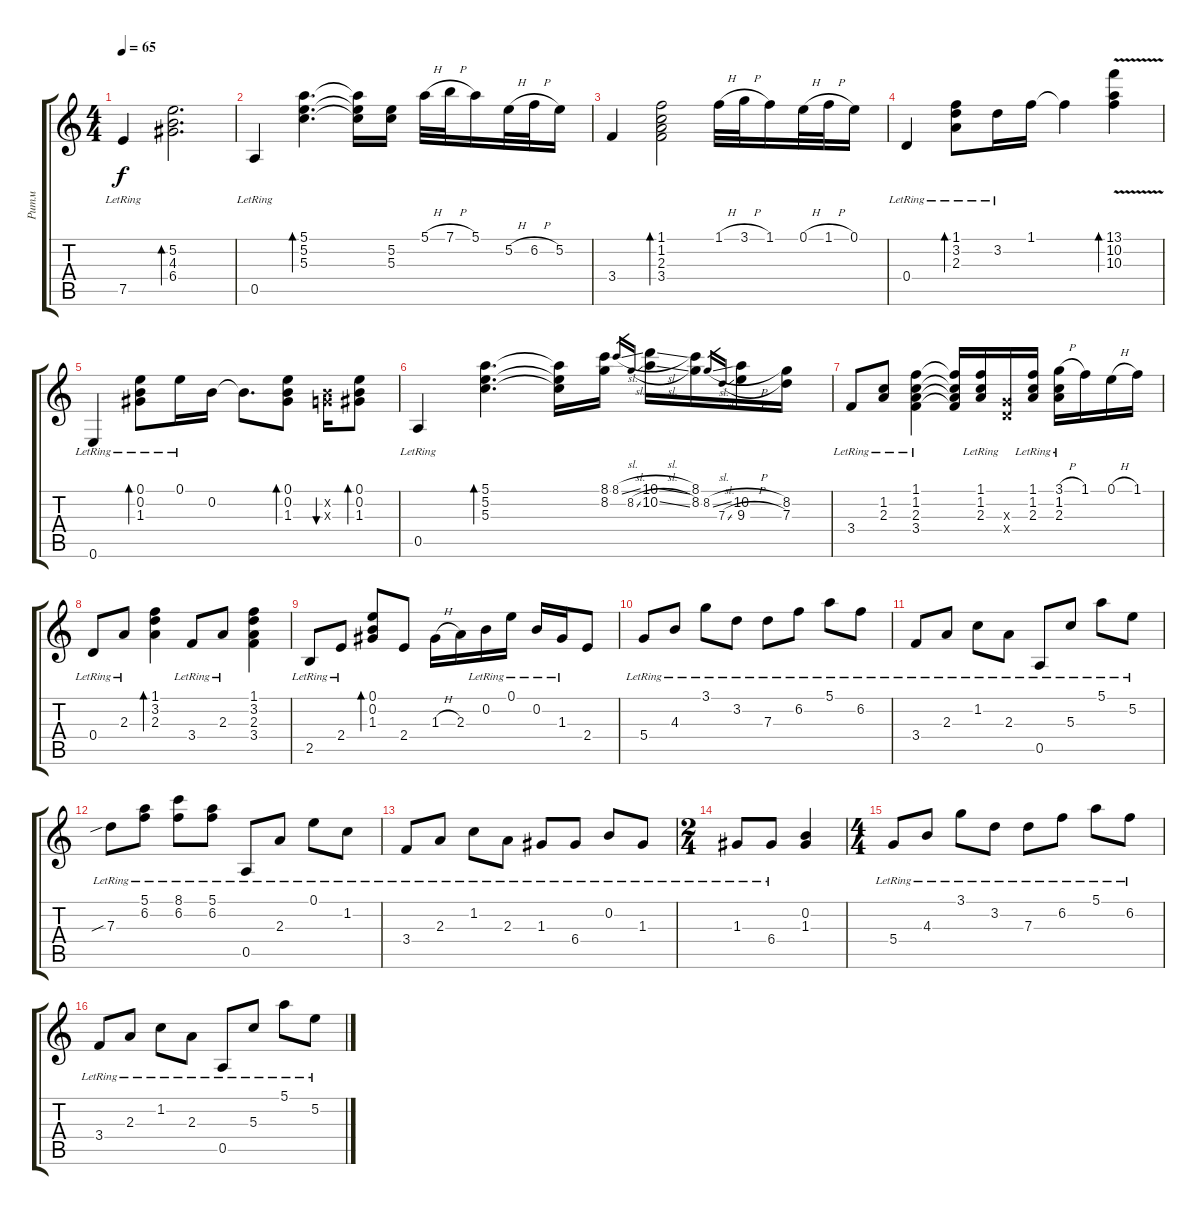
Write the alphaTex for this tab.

\track ("Ритм" "Ритм") {instrument electricguitarclean}
\staff {score tabs}
\tuning (E4 B3 G3 D3 A2 E2) {hide}
\ts (4 4)
\tempo 65
\clef g2
\ks c
7.5{lr}.4{dy f} (5.2 4.3 6.4).2{d bd 120} |
0.5{lr}.4 (5.1 5.2 5.3).4{d bd 120} (5.1{t} 5.2{t} 5.3{t}).16 (5.2 5.3).16 5.1{h}.32 7.1{h}.32 5.1.16 5.2{h}.32 6.2{h}.32 5.2.16 |
3.4.4 (1.1 1.2 2.3 3.4).2{bd 120} 1.1{h}.32 3.1{h}.32 1.1.16 0.1{h}.32 1.1{h}.32 0.1.16 |
0.4{lr}.4 (1.1{lr} 3.2{lr} 2.3{lr}).8{bd 120} 3.2{lr}.16 1.1.16 1.1{t}.4 (13.1{v} 10.2 10.3).4{bd 240} |
0.6{lr}.4 (0.1{lr} 0.2{lr} 1.3{lr}).8{bd 120} 0.1{lr}.16 0.2.16 0.2{t}.8{d} (0.1 0.2 1.3).8{bd 60} (0.2{x} 0.3{x}).16{bu 60} (0.1 0.2 1.3).8{bd 60} |
0.5{lr}.4 (5.1 5.2 5.3).4{d bd 120} (5.1{t} 5.2{t} 5.3{t}).16 (8.1 8.2).16 8.1{sl}.16{gr} 8.2{sl}.16{gr} (10.1{sl} 10.2{sl}).16 (8.1 8.2).16 8.2{sl}.16{gr} 7.3{sl}.16{gr} (10.2{h} 9.3{h}).16 (8.2 7.3).16 |
3.4{lr}.8 (1.2{lr} 2.3{lr}).8 (1.1{lr} 1.2{lr} 2.3{lr} 3.4{lr}).4 (1.1{t} 1.2{t} 2.3{t} 3.4{t}).16 (1.1{lr} 1.2{lr} 2.3{lr}).16 (0.3{x} 0.4{x}).16 (1.1{lr} 1.2{lr} 2.3{lr}).16 (3.1{h lr} 1.2{lr} 2.3{lr}).16 1.1.16 0.1{h}.16 1.1.16 |
0.4{lr}.8 2.3{lr}.8 (1.1 3.2 2.3).4{bd 120} 3.4{lr}.8 2.3{lr}.8 (1.1 3.2 2.3 3.4).4 |
2.5{lr}.8 2.4{lr}.8 (0.1 0.2 1.3).8{bd 240} 2.4.8 1.3{h}.16 2.3.16 0.2{lr}.16 0.1{lr}.16 0.2{lr}.16 1.3{lr}.16 2.4.8 |
5.4{lr}.8 4.3{lr}.8 3.1{lr}.8 3.2{lr}.8 7.3{lr}.8 6.2{lr}.8 5.1{lr}.8 6.2{lr}.8 |
3.4{lr}.8 2.3{lr}.8 1.2{lr}.8 2.3{lr}.8 0.5{lr}.8 5.3{lr}.8 5.1{lr}.8 5.2{lr}.8 |
7.3{sib lr}.8 (5.1 6.2{lr}).8 (8.1{lr} 6.2).8 (5.1 6.2{lr}).8 0.5{lr}.8 2.3{lr}.8 0.1{lr}.8 1.2{lr}.8 |
3.4{lr}.8 2.3{lr}.8 1.2{lr}.8 2.3{lr}.8 1.3{lr}.8 6.4{lr}.8 0.2{lr}.8 1.3{lr}.8 |
\ts (2 4)
1.3{lr}.8 6.4{lr}.8 (0.2 1.3).4 |
\ts (4 4)
5.4{lr}.8 4.3{lr}.8 3.1{lr}.8 3.2{lr}.8 7.3{lr}.8 6.2{lr}.8 5.1{lr}.8 6.2{lr}.8 |
3.4{lr}.8 2.3{lr}.8 1.2{lr}.8 2.3{lr}.8 0.5{lr}.8 5.3{lr}.8 5.1{lr}.8 5.2{lr}.8
